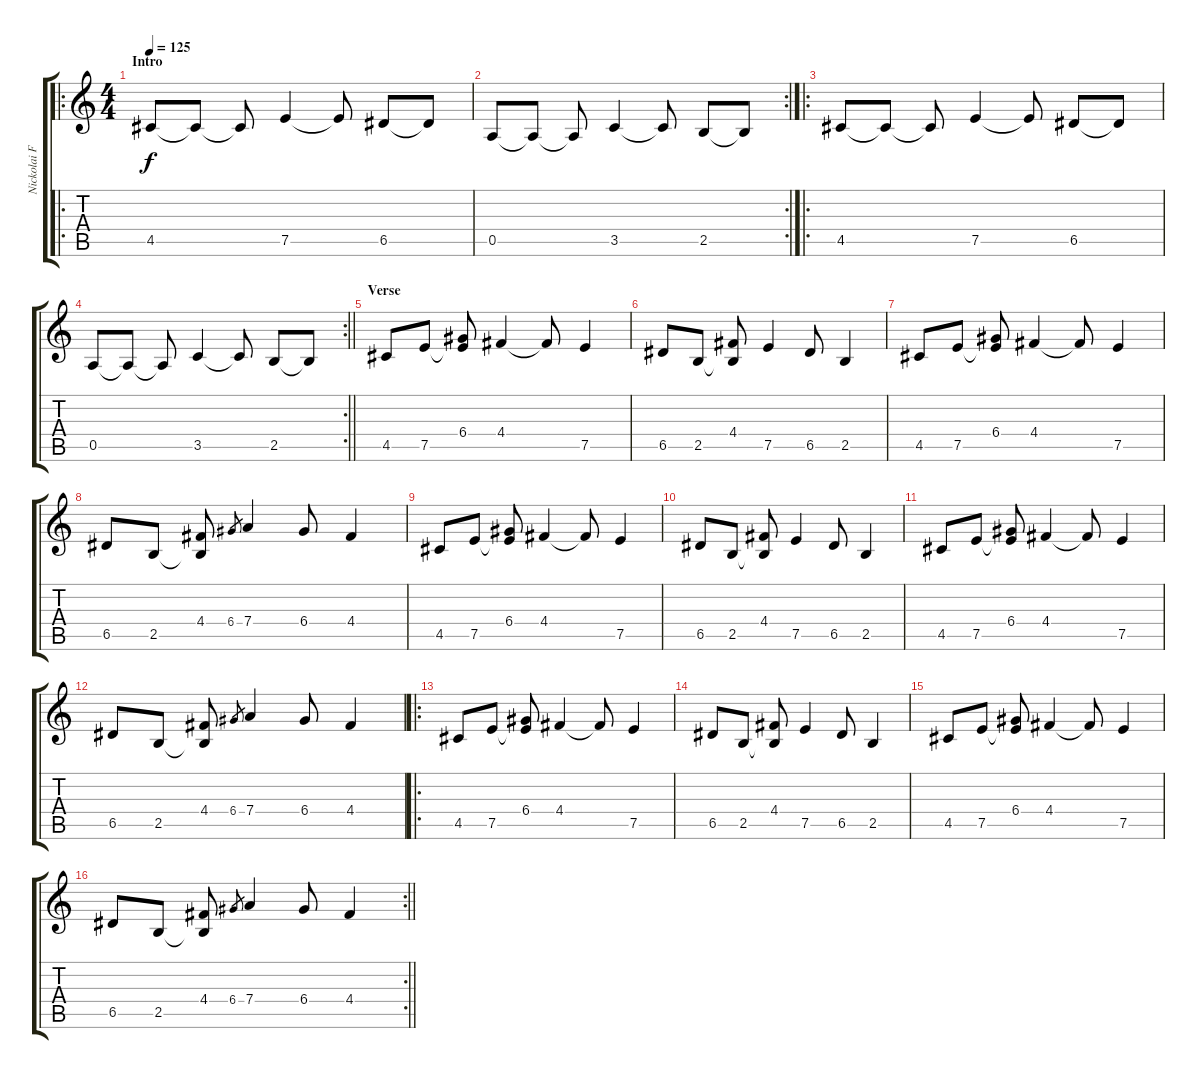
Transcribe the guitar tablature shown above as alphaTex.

\track ("Nickolai Fraiture" "Nickolai F") {instrument electricbassfinger}
\staff {score tabs}
\tuning (E4 B3 G3 D3 A2 E2) {hide}
\ro
\ts (4 4)
\section ("" "Intro")
\tempo 125
\clef g2
\ks c
4.5.8{dy f instrument electricbassfinger} 4.5{t}.8 4.5{t}.8 7.5.4 7.5{t}.8 6.5.8 6.5{t}.8 |
\rc 2
0.5.8 0.5{t}.8 0.5{t}.8 3.5.4 3.5{t}.8 2.5.8 2.5{t}.8 |
\ro
4.5.8 4.5{t}.8 4.5{t}.8 7.5.4 7.5{t}.8 6.5.8 6.5{t}.8 |
\rc 2
\barLineRight lightlight
0.5.8 0.5{t}.8 0.5{t}.8 3.5.4 3.5{t}.8 2.5.8 2.5{t}.8 |
\section ("" "Verse")
4.5.8 7.5.8 (6.4 7.5{t}).8 4.4.4 4.4{t}.8 7.5.4 |
6.5.8 2.5.8 (4.4 2.5{t}).8 7.5.4 6.5.8 2.5.4 |
4.5.8 7.5.8 (6.4 7.5{t}).8 4.4.4 4.4{t}.8 7.5.4 |
6.5.8 2.5.8 (4.4 2.5{t}).8 6.4.8{gr} 7.4.4 6.4.8 4.4.4 |
4.5.8 7.5.8 (6.4 7.5{t}).8 4.4.4 4.4{t}.8 7.5.4 |
6.5.8 2.5.8 (4.4 2.5{t}).8 7.5.4 6.5.8 2.5.4 |
4.5.8 7.5.8 (6.4 7.5{t}).8 4.4.4 4.4{t}.8 7.5.4 |
6.5.8 2.5.8 (4.4 2.5{t}).8 6.4.8{gr} 7.4.4 6.4.8 4.4.4 |
\ro
4.5.8 7.5.8 (6.4 7.5{t}).8 4.4.4 4.4{t}.8 7.5.4 |
6.5.8 2.5.8 (4.4 2.5{t}).8 7.5.4 6.5.8 2.5.4 |
4.5.8 7.5.8 (6.4 7.5{t}).8 4.4.4 4.4{t}.8 7.5.4 |
\rc 2
\barLineRight lightlight
6.5.8 2.5.8 (4.4 2.5{t}).8 6.4.8{gr} 7.4.4 6.4.8 4.4.4
